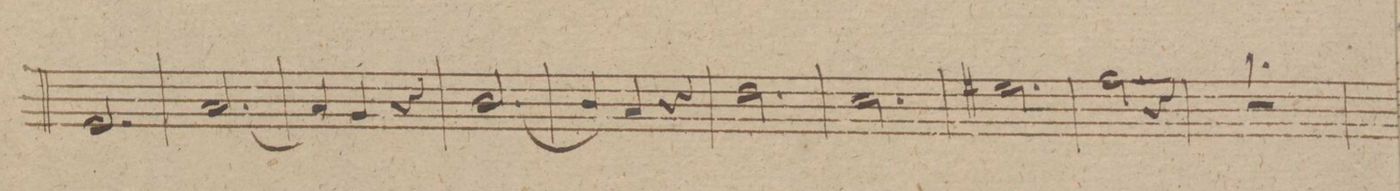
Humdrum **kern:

**kern	**dynam
*I"Trombone Tenore.	*
*clefC4	*
*k[f#]	*
*met(c|)	*
*M3/4	*
2.D/	.
=225	=225
[2.G/	.
=226	=226
4G/]	.
4F#/	.
4r	.
=227	=227
[2.A/	.
=228	=228
4A/]	.
4G/	.
4r	.
=229	=229
2.c\	.
=230	=230
2.B\	.
=231	=231
2.d#X\	.
=232	=232
2e\	.
4r	.
=233	=233
2.r	.
=234	=234
*-	*-
